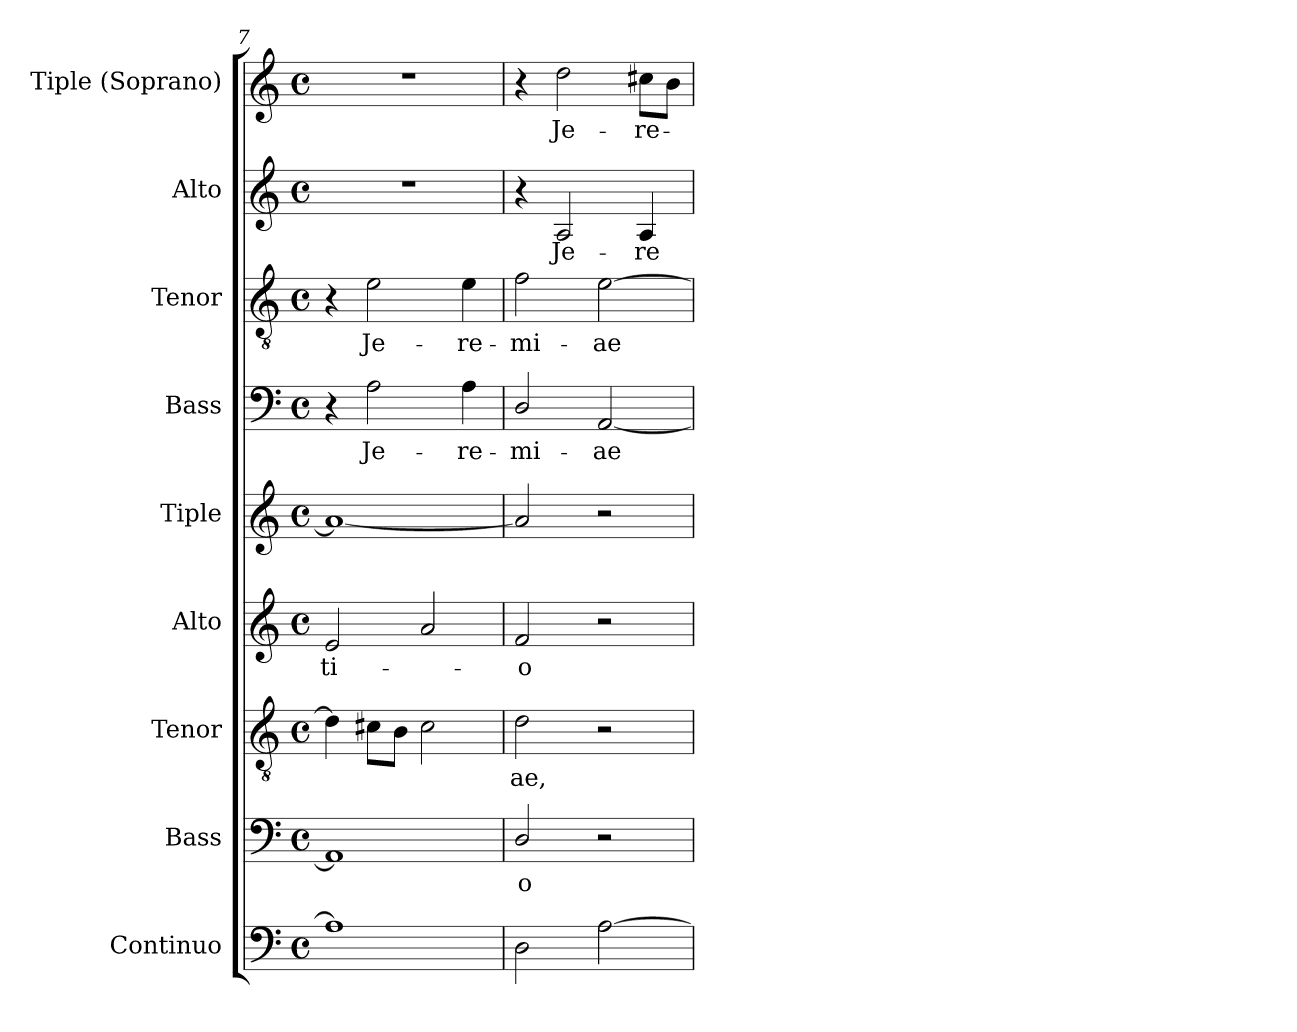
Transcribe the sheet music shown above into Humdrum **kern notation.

**kern	**kern	**text	**kern	**text	**kern	**text	**kern	**kern	**text	**kern	**text	**kern	**text	**kern	**text
*part9	*part8	*part8	*part7	*part7	*part6	*part6	*part5	*part4	*part4	*part3	*part3	*part2	*part2	*part1	*part1
*staff9	*staff8	*staff8	*staff7	*staff7	*staff6	*staff6	*staff5	*staff4	*staff4	*staff3	*staff3	*staff2	*staff2	*staff1	*staff1
*I"Continuo	*I"Bass	*	*I"Tenor	*	*I"Alto	*	*I"Tiple	*I"Bass	*	*I"Tenor	*	*I"Alto	*	*I"Tiple (Soprano)	*
*I'Cont.	*I'B.	*	*I'T.	*	*I'A.	*	*	*I'B.	*	*I'T.	*	*I'A.	*	*I'S.	*
!!LO:LB:g=z
*clefF4	*clefF4	*	*clefGv2	*	*clefG2	*	*clefG2	*clefF4	*	*clefGv2	*	*clefG2	*	*clefG2	*
*	*	*	*ITrd7c12	*	*	*	*	*	*	*ITrd7c12	*	*	*	*	*
*k[]	*k[]	*	*k[]	*	*k[]	*	*k[]	*k[]	*	*k[]	*	*k[]	*	*k[]	*
*C:	*C:	*	*C:	*	*C:	*	*C:	*C:	*	*C:	*	*C:	*	*C:	*
*M4/4	*M4/4	*	*M4/4	*	*M4/4	*	*M4/4	*M4/4	*	*M4/4	*	*M4/4	*	*M4/4	*
*met(c)	*met(c)	*	*met(c)	*	*met(c)	*	*met(c)	*met(c)	*	*met(c)	*	*met(c)	*	*met(c)	*
=7	=7	=7	=7	=7	=7	=7	=7	=7	=7	=7	=7	=7	=7	=7	=7
!	!	!	!	!	!	!LO:LY:b:color=#000000	!	!	!	!	!	!	!	!	!
1Ai]	1AAi]	.	4Di\]	.	2ei/	-ti-	1ai_	4r	.	4r	.	1r	.	1r	.
!	!	!	!	!	!	!	!	!	!LO:LY:b:color=#000000	!	!	!	!	!	!
!	!	!	!	!	!	!	!	!	!	!	!LO:LY:b:color=#000000	!	!	!	!
.	.	.	8C#Xi\L	.	.	.	.	2Ai\	Je-	2Ei\	Je-	.	.	.	.
.	.	.	8BBi\J	.	.	.	.	.	.	.	.	.	.	.	.
.	.	.	2C#i\	.	2ai/	.	.	.	.	.	.	.	.	.	.
!	!	!	!	!	!	!	!	!	!LO:LY:b:color=#000000	!	!	!	!	!	!
!	!	!	!	!	!	!	!	!	!	!	!LO:LY:b:color=#000000	!	!	!	!
.	.	.	.	.	.	.	.	4Ai\	-re-	4Ei\	-re-	.	.	.	.
=8	=8	=8	=8	=8	=8	=8	=8	=8	=8	=8	=8	=8	=8	=8	=8
!	!	!LO:LY:b:color=#000000	!	!	!	!	!	!	!	!	!	!	!	!	!
!	!	!	!	!LO:LY:b:color=#000000	!	!	!	!	!	!	!	!	!	!	!
!	!	!	!	!	!	!LO:LY:b:color=#000000	!	!	!	!	!	!	!	!	!
!	!	!	!	!	!	!	!	!	!LO:LY:b:color=#000000	!	!	!	!	!	!
!	!	!	!	!	!	!	!	!	!	!	!LO:LY:b:color=#000000	!	!	!	!
2Di\	2Di/	-o	2Di\	-ae,	2fi/	-o	2ai/]	2Di/	-mi-	2Fi\	-mi-	4r	.	4r	.
!	!	!	!	!	!	!	!	!	!	!	!	!	!LO:LY:b:color=#000000	!	!
!	!	!	!	!	!	!	!	!	!	!	!	!	!	!	!LO:LY:b:color=#000000
.	.	.	.	.	.	.	.	.	.	.	.	2Ai/	Je-	2ddi\	Je-
!	!	!	!	!	!	!	!	!	!LO:LY:b:color=#000000	!	!	!	!	!	!
!	!	!	!	!	!	!	!	!	!	!	!LO:LY:b:color=#000000	!	!	!	!
[2Ai\	2r	.	2r	.	2r	.	2r	[2AAi/	-ae	[2Ei\	-ae	.	.	.	.
!	!	!	!	!	!	!	!	!	!	!	!	!	!LO:LY:b:color=#000000	!	!
!	!	!	!	!	!	!	!	!	!	!	!	!	!	!	!LO:LY:b:color=#000000
.	.	.	.	.	.	.	.	.	.	.	.	4Ai/	-re-	8cc#Xi\L	-re-
.	.	.	.	.	.	.	.	.	.	.	.	.	.	8bi\J	.
=	=	=	=	=	=	=	=	=	=	=	=	=	=	=	=
*-	*-	*-	*-	*-	*-	*-	*-	*-	*-	*-	*-	*-	*-	*-	*-
